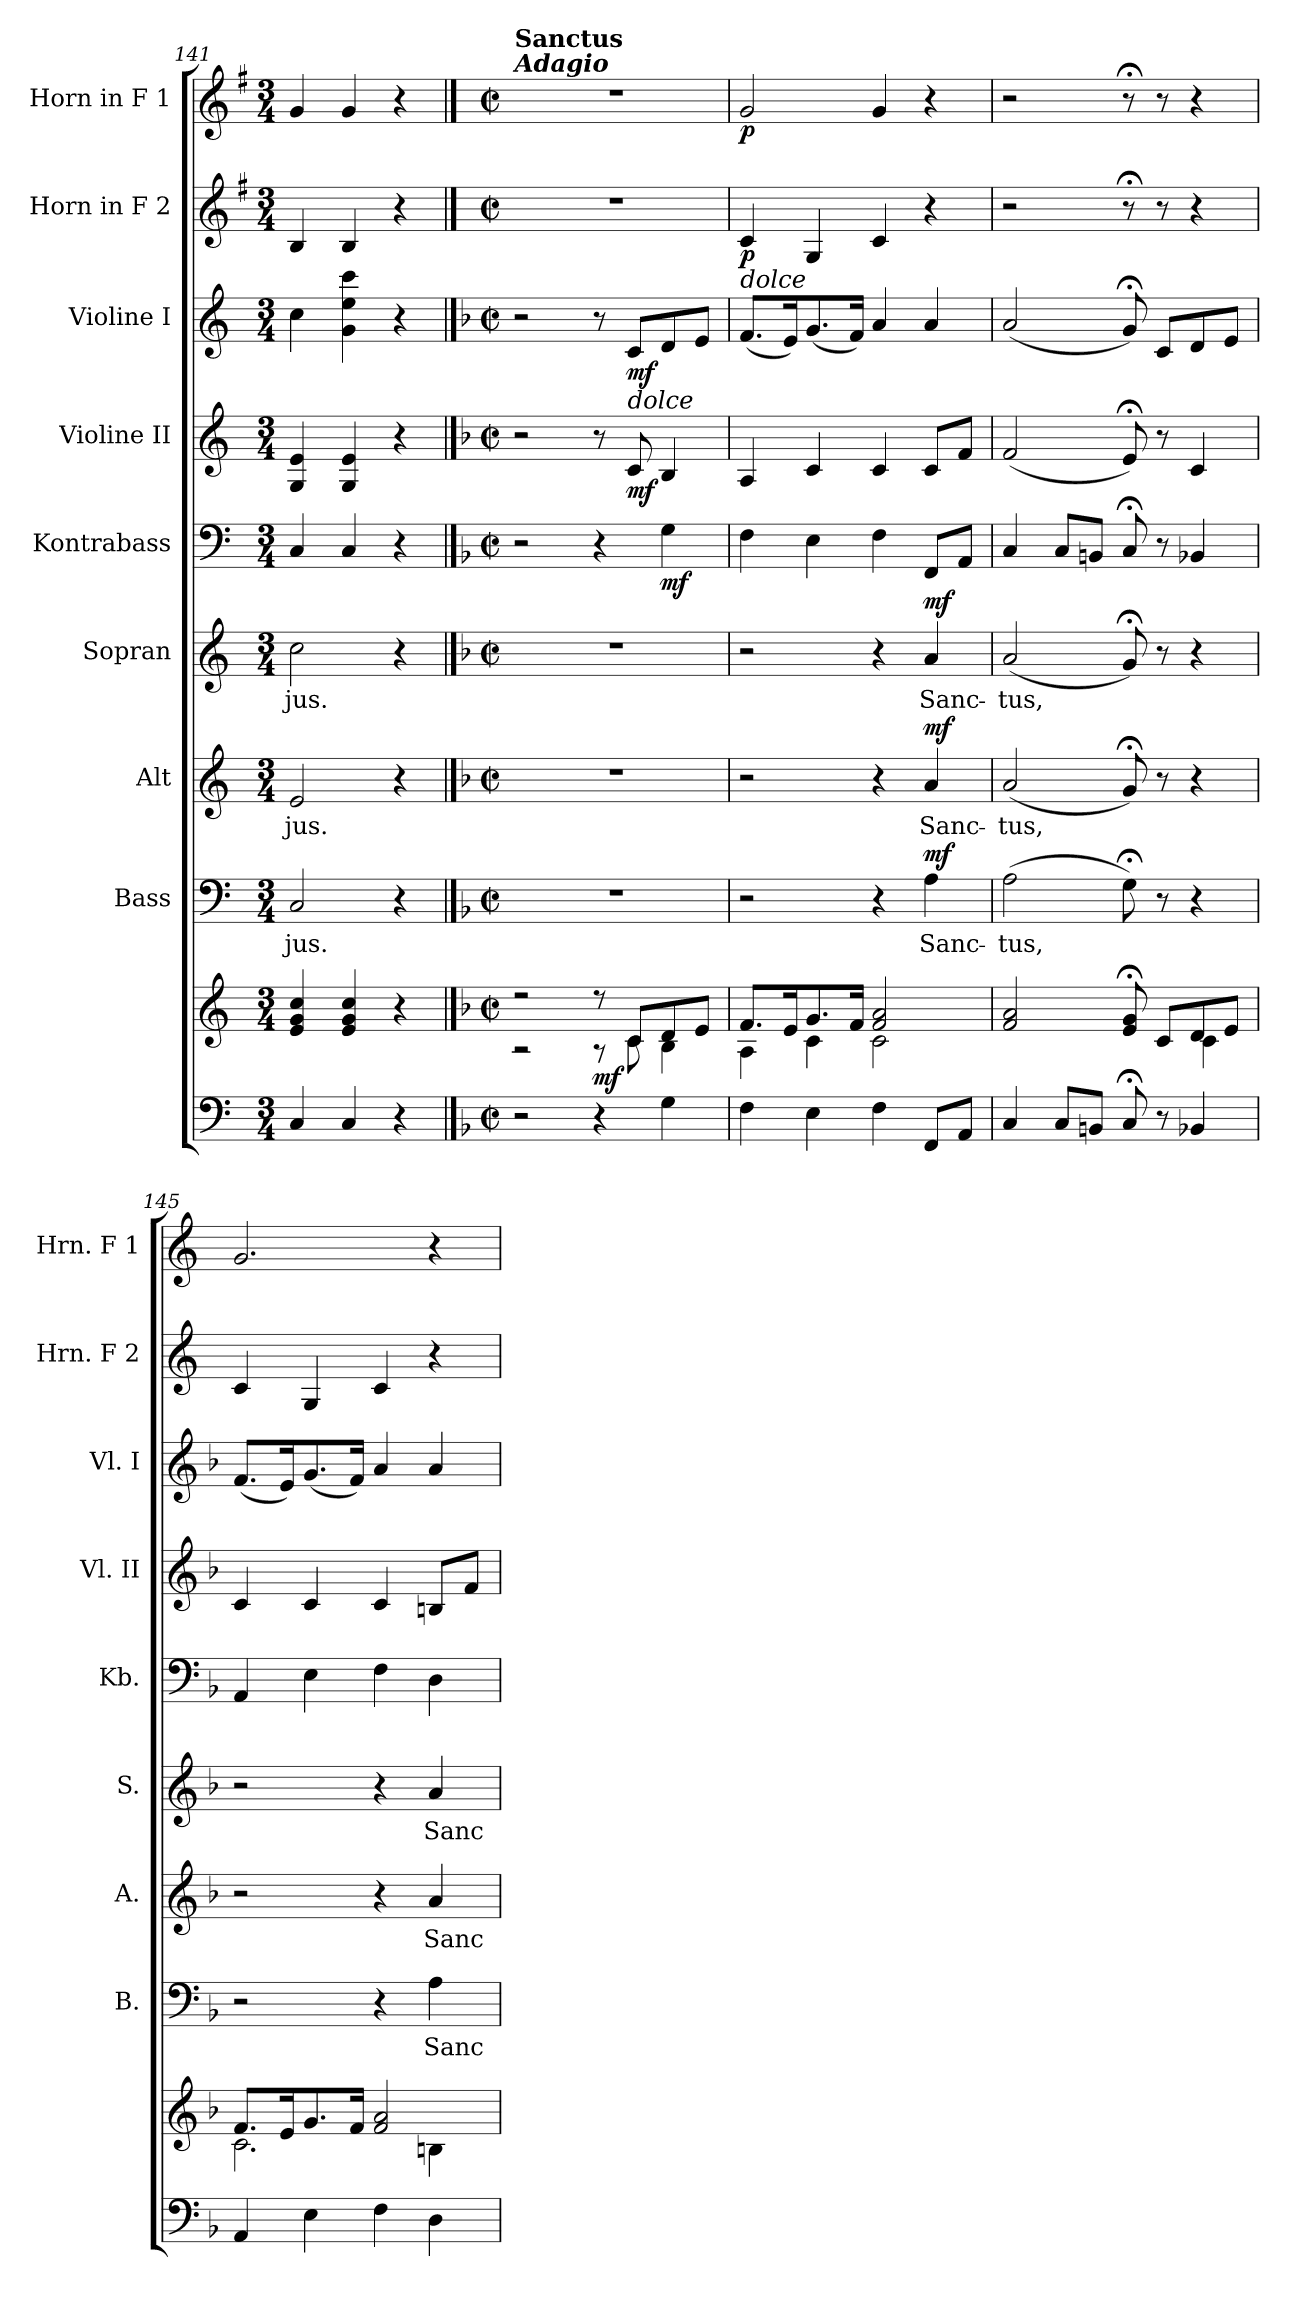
**kern	**kern	**dynam	**kern	**text	**dynam	**kern	**text	**dynam	**kern	**text	**dynam	**kern	**dynam	**kern	**dynam	**kern	**dynam	**kern	**dynam	**kern	**dynam
*part9	*part9	*part9	*part8	*part8	*part8	*part7	*part7	*part7	*part6	*part6	*part6	*part5	*part5	*part4	*part4	*part3	*part3	*part2	*part2	*part1	*part1
*staff10	*staff9	*staff9/10	*staff8	*staff8	*staff8	*staff7	*staff7	*staff7	*staff6	*staff6	*staff6	*staff5	*staff5	*staff4	*staff4	*staff3	*staff3	*staff2	*staff2	*staff1	*staff1
*	*	*	*I"Bass	*	*	*I"Alt	*	*	*I"Sopran	*	*	*I"Kontrabass	*	*I"Violine II	*	*I"Violine I	*	*I"Horn in F 2	*	*I"Horn in F 1	*
*	*	*	*I'B.	*	*	*I'A.	*	*	*I'S.	*	*	*I'Kb.	*	*I'Vl. II	*	*I'Vl. I	*	*I'Hrn. F 2	*	*I'Hrn. F 1	*
*clefF4	*clefG2	*	*clefF4	*	*	*clefG2	*	*	*clefG2	*	*	*clefF4	*	*clefG2	*	*clefG2	*	*clefG2	*	*clefG2	*
*	*	*	*	*	*	*	*	*	*	*	*	*ITrd7c12	*	*	*	*	*	*ITrd4c7	*	*ITrd4c7	*
*k[]	*k[]	*	*k[]	*	*	*k[]	*	*	*k[]	*	*	*k[]	*	*k[]	*	*k[]	*	*k[]	*	*k[]	*
*C:	*C:	*	*C:	*	*	*C:	*	*	*C:	*	*	*C:	*	*C:	*	*C:	*	*C:	*	*C:	*
*M3/4	*M3/4	*	*M3/4	*	*	*M3/4	*	*	*M3/4	*	*	*M3/4	*	*M3/4	*	*M3/4	*	*M3/4	*	*M3/4	*
=141	=141	=141	=141	=141	=141	=141	=141	=141	=141	=141	=141	=141	=141	=141	=141	=141	=141	=141	=141	=141	=141
!	!	!	!	!LO:LY:b	!	!	!LO:LY:b	!	!	!LO:LY:b	!	!	!	!	!	!	!	!	!	!	!
4C/	4e/ 4g/ 4cc/	.	2C/	-jus.	.	2e/	-jus.	.	2cc\	-jus.	.	4CC/	.	4G/ 4e/	.	4cc\	.	4E/	.	4c/	.
4C/	4e/ 4g/ 4cc/	.	.	.	.	.	.	.	.	.	.	4CC/	.	4G/ 4e/	.	4g\ 4ee\ 4ccc\	.	4E/	.	4c/	.
4r	4r	.	4r	.	.	4r	.	.	4r	.	.	4r	.	4r	.	4r	.	4r	.	4r	.
!!LO:PB:g=z
==142	==142	==142	==142	==142	==142	==142	==142	==142	==142	==142	==142	==142	==142	==142	==142	==142	==142	==142	==142	==142	==142
*k[b-]	*k[b-]	*	*k[b-]	*	*	*k[b-]	*	*	*k[b-]	*	*	*k[b-]	*	*k[b-]	*	*k[b-]	*	*k[b-]	*	*k[b-]	*
*F:	*F:	*	*F:	*	*	*F:	*	*	*F:	*	*	*F:	*	*F:	*	*F:	*	*F:	*	*F:	*
*M2/2	*M2/2	*	*M2/2	*	*	*M2/2	*	*	*M2/2	*	*	*M2/2	*	*M2/2	*	*M2/2	*	*M2/2	*	*M2/2	*
*met(c|)	*met(c|)	*	*met(c|)	*	*	*met(c|)	*	*	*met(c|)	*	*	*met(c|)	*	*met(c|)	*	*met(c|)	*	*met(c|)	*	*met(c|)	*
*	*^	*	*	*	*	*	*	*	*	*	*	*	*	*	*	*	*	*	*	*	*
!	!	!	!	!	!	!	!	!	!	!	!	!	!	!	!	!	!	!	!	!	!LO:TX:a:Bi:t=Adagio	!
!	!	!	!	!	!	!	!	!	!	!	!	!	!	!	!	!	!	!	!	!	!LO:TX:a:B:t=Sanctus	!
2r	2r	2r	.	1r	.	.	1r	.	.	1r	.	.	2r	.	2r	.	2r	.	1r	.	1r	.
!	!	!	!LO:DY:b	!	!	!	!	!	!	!	!	!	!	!	!	!	!	!	!	!	!	!
4r	8r	8r	mf	.	.	.	.	.	.	.	.	.	4r	.	8r	.	8r	.	.	.	.	.
!	!	!	!	!	!	!	!	!	!	!	!	!	!	!	!LO:TX:a:i:t=dolce	!	!	!	!	!	!	!
!	!	!	!	!	!	!	!	!	!	!	!	!	!	!	!	!LO:DY:b	!	!LO:DY:b	!	!	!	!
.	8c/L	8c\	.	.	.	.	.	.	.	.	.	.	.	.	8c/	mf	8c/L	mf	.	.	.	.
!	!	!	!	!	!	!	!	!	!	!	!	!	!	!LO:DY:b	!	!	!	!	!	!	!	!
4G\	8d/	4B-\	.	.	.	.	.	.	.	.	.	.	4GG\	mf	4B-/	.	8d/	.	.	.	.	.
.	8e/J	.	.	.	.	.	.	.	.	.	.	.	.	.	.	.	8e/J	.	.	.	.	.
=143	=143	=143	=143	=143	=143	=143	=143	=143	=143	=143	=143	=143	=143	=143	=143	=143	=143	=143	=143	=143	=143	=143
!	!	!	!	!	!	!	!	!	!	!	!	!	!	!	!	!	!LO:TX:a:i:t=dolce	!	!	!	!	!
!	!	!	!	!	!	!	!	!	!	!	!	!	!	!	!	!	!	!	!	!LO:DY:b	!	!LO:DY:b
4F\	8.f/L	4A\	.	2r	.	.	2r	.	.	2r	.	.	4FF\	.	4A/	.	(<8.f/L	.	4F/	p	2c/	p
.	16e/k	.	.	.	.	.	.	.	.	.	.	.	.	.	.	.	16e/k)	.	.	.	.	.
4E\	8.g/	4c\	.	.	.	.	.	.	.	.	.	.	4EE\	.	4c/	.	(<8.g/	.	4C/	.	.	.
.	16f/Jk	.	.	.	.	.	.	.	.	.	.	.	.	.	.	.	16f/Jk)	.	.	.	.	.
4F\	2f/ 2a/	2c\	.	4r	.	.	4r	.	.	4r	.	.	4FF\	.	4c/	.	4a/	.	4F/	.	4c/	.
!	!	!	!	!	!LO:LY:b	!LO:DY:a	!	!LO:LY:b	!LO:DY:a	!	!LO:LY:b	!LO:DY:a	!	!	!	!	!	!	!	!	!	!
8FF/L	.	.	.	4A\	Sanc-	mf	4a/	Sanc-	mf	4a/	Sanc-	mf	8FFF/L	.	8c/L	.	4a/	.	4r	.	4r	.
8AA/J	.	.	.	.	.	.	.	.	.	.	.	.	8AAA/J	.	8f/J	.	.	.	.	.	.	.
=144	=144	=144	=144	=144	=144	=144	=144	=144	=144	=144	=144	=144	=144	=144	=144	=144	=144	=144	=144	=144	=144	=144
!	!	!	!	!	!LO:LY:b	!	!	!LO:LY:b	!	!	!LO:LY:b	!	!	!	!	!	!	!	!	!	!	!
4C/	2f/ 2a/	2.ryy	.	(>2A\	-tus,	.	(<2a/	-tus,	.	(<2a/	-tus,	.	4CC/	.	(<2f/	.	(<2a/	.	2r	.	2r	.
8C/L	.	.	.	.	.	.	.	.	.	.	.	.	8CC/L	.	.	.	.	.	.	.	.	.
8BBn/J	.	.	.	.	.	.	.	.	.	.	.	.	8BBBn/J	.	.	.	.	.	.	.	.	.
8C;</	8e/;< 8g/;<	.	.	8G;<\)	.	.	8g;</)	.	.	8g;</)	.	.	8CC;</	.	8e;</)	.	8g;</)	.	8r;<	.	8r;<	.
8r	8c/L	.	.	8r	.	.	8r	.	.	8r	.	.	8r	.	8r	.	8c/L	.	8r	.	8r	.
4BB-X/	8d/	4c\	.	4r	.	.	4r	.	.	4r	.	.	4BBB-X/	.	4c/	.	8d/	.	4r	.	4r	.
.	8e/J	.	.	.	.	.	.	.	.	.	.	.	.	.	.	.	8e/J	.	.	.	.	.
=145	=145	=145	=145	=145	=145	=145	=145	=145	=145	=145	=145	=145	=145	=145	=145	=145	=145	=145	=145	=145	=145	=145
4AA/	8.f/L	2.c\	.	2r	.	.	2r	.	.	2r	.	.	4AAA/	.	4c/	.	(<8.f/L	.	4F/	.	2.c/	.
.	16e/k	.	.	.	.	.	.	.	.	.	.	.	.	.	.	.	16e/k)	.	.	.	.	.
4E\	8.g/	.	.	.	.	.	.	.	.	.	.	.	4EE\	.	4c/	.	(<8.g/	.	4C/	.	.	.
.	16f/Jk	.	.	.	.	.	.	.	.	.	.	.	.	.	.	.	16f/Jk)	.	.	.	.	.
4F\	2f/ 2a/	.	.	4r	.	.	4r	.	.	4r	.	.	4FF\	.	4c/	.	4a/	.	4F/	.	.	.
!	!	!	!	!	!LO:LY:b	!	!	!LO:LY:b	!	!	!LO:LY:b	!	!	!	!	!	!	!	!	!	!	!
4D\	.	4Bn\	.	4A\	Sanc-	.	4a/	Sanc-	.	4a/	Sanc-	.	4DD\	.	8Bn/L	.	4a/	.	4r	.	4r	.
.	.	.	.	.	.	.	.	.	.	.	.	.	.	.	8f/J	.	.	.	.	.	.	.
*	*v	*v	*	*	*	*	*	*	*	*	*	*	*	*	*	*	*	*	*	*	*	*
=	=	=	=	=	=	=	=	=	=	=	=	=	=	=	=	=	=	=	=	=	=
*-	*-	*-	*-	*-	*-	*-	*-	*-	*-	*-	*-	*-	*-	*-	*-	*-	*-	*-	*-	*-	*-
